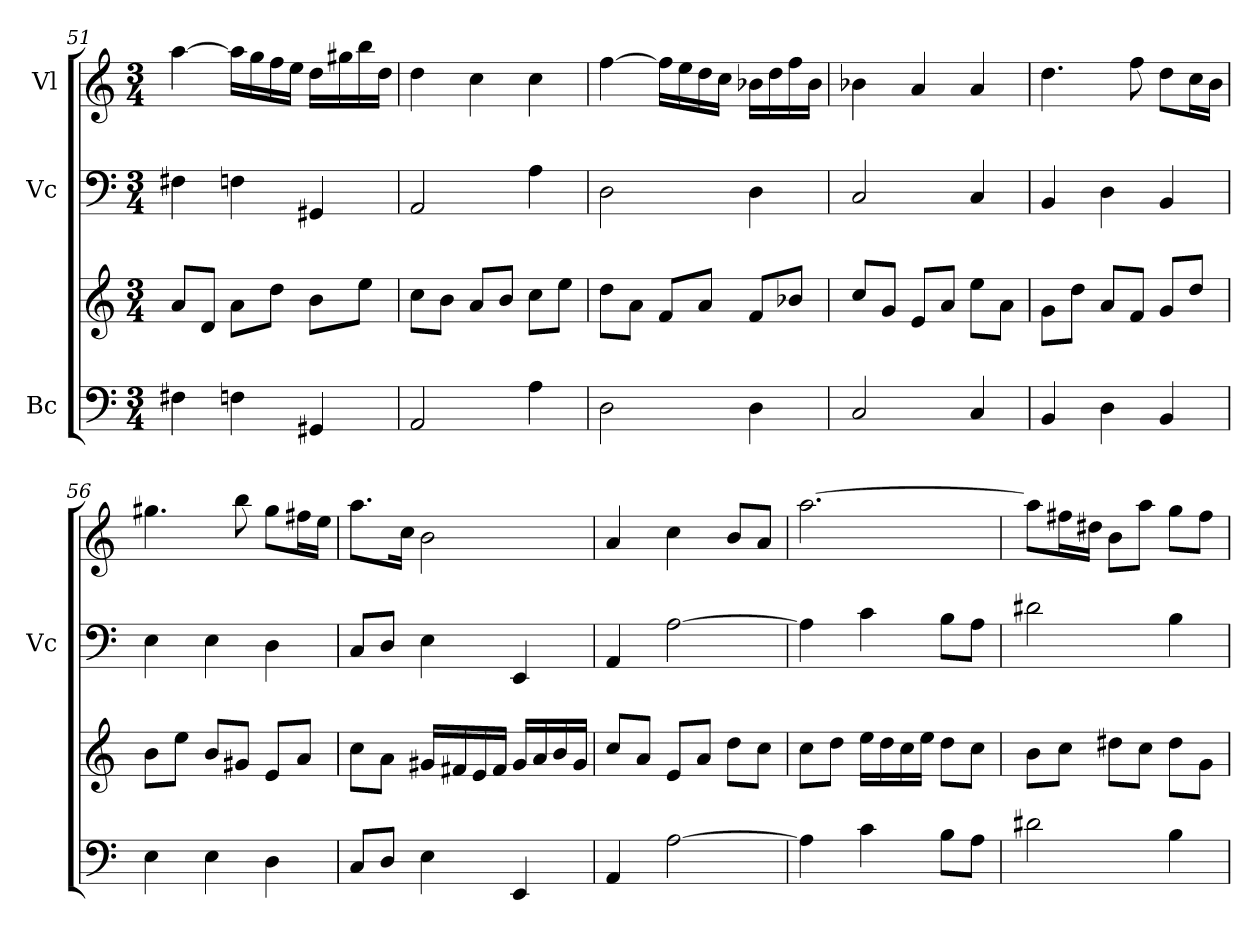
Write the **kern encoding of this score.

**kern	**kern	**kern	**kern
*part3	*part3	*part2	*part1
*staff4	*staff3	*staff2	*staff1
*I"Bc	*	*I"Vc	*I"Vl
*	*	*I'Vc	*
*clefF4	*clefG2	*clefF4	*clefG2
*k[]	*k[]	*k[]	*k[]
*M3/4	*M3/4	*M3/4	*M3/4
=51	=51	=51	=51
4F#X\	8a/L	4F#X\	[4aa\
.	8d/J	.	.
4Fn\	8a\L	4Fn\	16aa\LL]
.	.	.	16gg\
.	8dd\J	.	16ff\
.	.	.	16ee\JJ
4GG#X/	8b\L	4GG#X/	16dd\LL
.	.	.	16gg#X\
.	8ee\J	.	16bb\
.	.	.	16dd\JJ
=52	=52	=52	=52
2AA/	8cc\L	2AA/	4dd\
.	8b\J	.	.
.	8a/L	.	4cc\
.	8b/J	.	.
4A\	8cc\L	4A\	4cc\
.	8ee\J	.	.
=53	=53	=53	=53
2D\	8dd\L	2D\	[4ff\
.	8a\J	.	.
.	8f/L	.	16ff\LL]
.	.	.	16ee\
.	8a/J	.	16dd\
.	.	.	16cc\JJ
4D\	8f/L	4D\	16b-X\LL
.	.	.	16dd\
.	8b-X/J	.	16ff\
.	.	.	16b-\JJ
=54	=54	=54	=54
2C/	8cc/L	2C/	4b-X\
.	8g/J	.	.
.	8e/L	.	4a/
.	8a/J	.	.
4C/	8ee\L	4C/	4a/
.	8a\J	.	.
!!LO:PB:g=z
=55	=55	=55	=55
4BB/	8g\L	4BB/	4.dd\
.	8dd\J	.	.
4D\	8a/L	4D\	.
.	8f/J	.	8ff\
4BB/	8g/L	4BB/	8dd\L
.	8dd/J	.	16cc\L
.	.	.	16b\JJ
=56	=56	=56	=56
4E\	8b\L	4E\	4.gg#X\
.	8ee\J	.	.
4E\	8b/L	4E\	.
.	8g#X/J	.	8bb\
4D\	8e/L	4D\	8gg#\L
.	8a/J	.	16ff#X\L
.	.	.	16ee\JJ
=57	=57	=57	=57
8C/L	8cc\L	8C/L	8.aa\L
8D/J	8a\J	8D/J	.
.	.	.	16cc\Jk
4E\	16g#X/LL	4E\	2b\
.	16f#X/	.	.
.	16e/	.	.
.	16f#/JJ	.	.
4EE/	16g#/LL	4EE/	.
.	16a/	.	.
.	16b/	.	.
.	16g#/JJ	.	.
=58	=58	=58	=58
4AA/	8cc/L	4AA/	4a/
.	8a/J	.	.
[2A\	8e/L	[2A\	4cc\
.	8a/J	.	.
.	8dd\L	.	8b/L
.	8cc\J	.	8a/J
!!LO:LB:g=z
=59	=59	=59	=59
4A\]	8cc\L	4A\]	[2.aa\
.	8dd\J	.	.
4c\	16ee\LL	4c\	.
.	16dd\	.	.
.	16cc\	.	.
.	16ee\JJ	.	.
8B\L	8dd\L	8B\L	.
8A\J	8cc\J	8A\J	.
=60	=60	=60	=60
2d#X\	8b\L	2d#X\	8aa\L]
.	8cc\J	.	16ff#X\L
.	.	.	16dd#X\JJ
.	8dd#X\L	.	8b\L
.	8cc\J	.	8aa\J
4B\	8dd#\L	4B\	8gg\L
.	8g\J	.	8ff#\J
=	=	=	=
*-	*-	*-	*-
